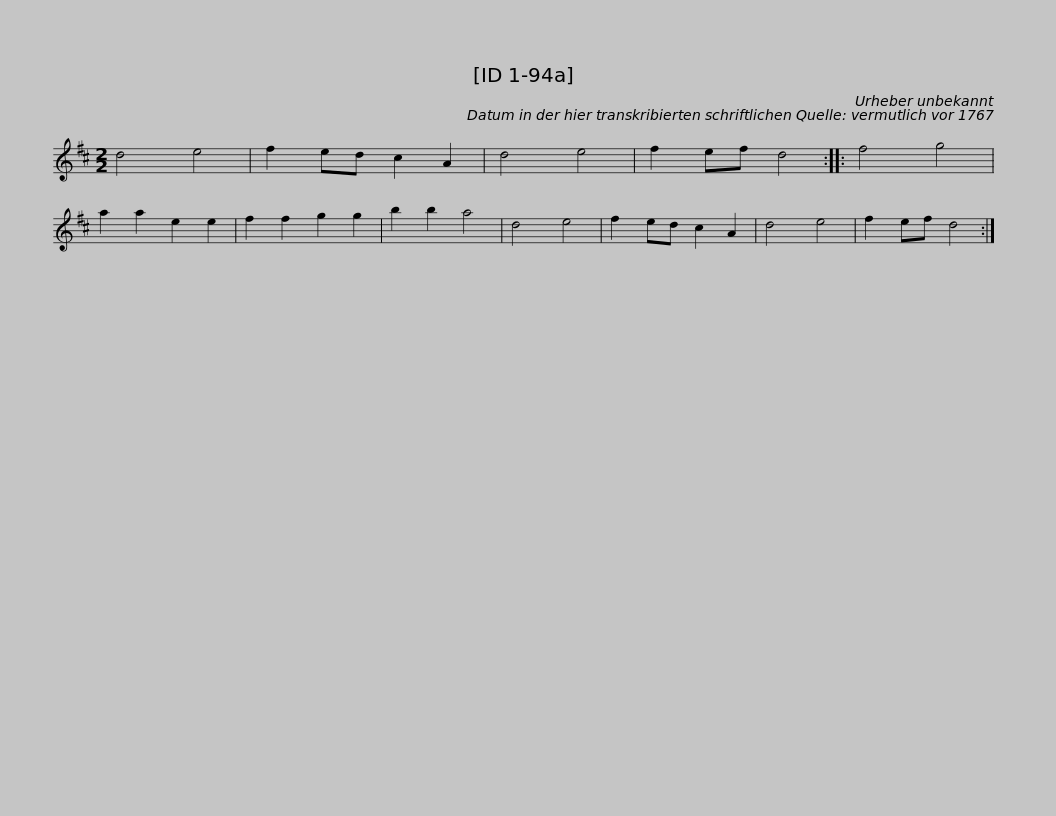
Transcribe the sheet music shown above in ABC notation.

X:1
L:1/8
M:2/2
I:linebreak $
K:D
V:1 treble
V:1
 d4 e4 | f2 ed c2 A2 | d4 e4 | f2 ef d4 :: f4 g4 | %5
 a2 a2 e2 e2 | f2 f2 g2 g2 | b2 b2 a4 | d4 e4 | f2 ed c2 A2 | %10
 d4 e4 |$ f2 ef d4 :| %12
